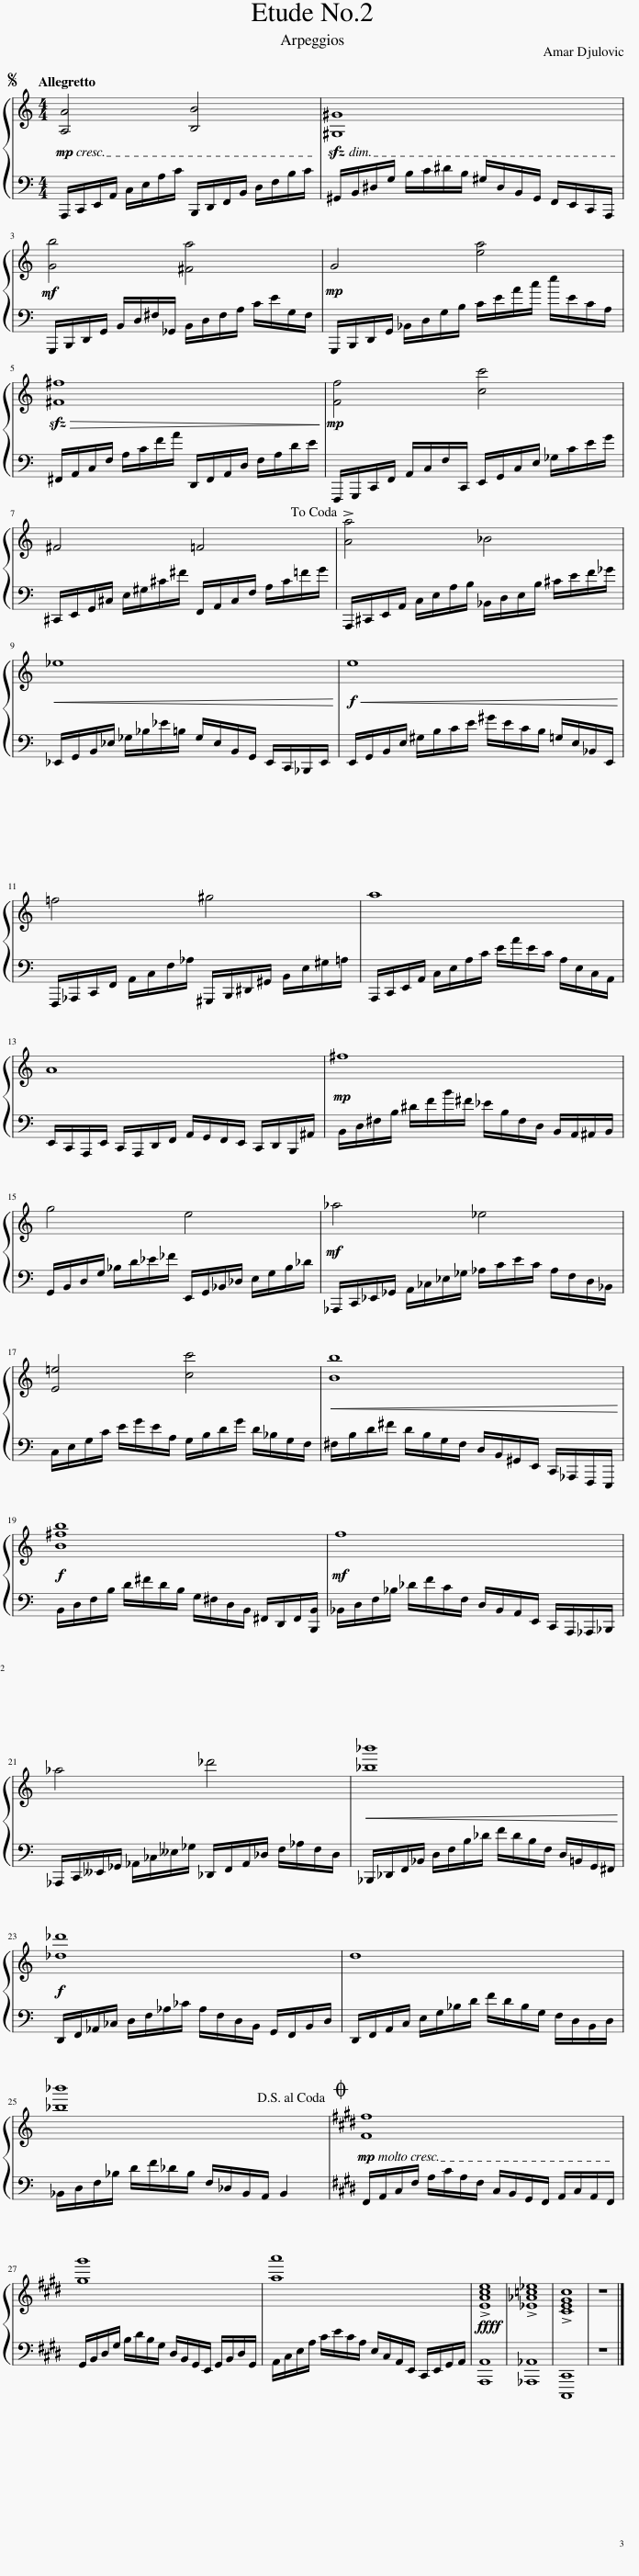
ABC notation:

X:1
%%score { 1 | 2 }
L:1/8
Q:1/4=116
M:4/4
I:linebreak $
K:C
V:1 treble
V:2 bass
V:1
S!mp! [A,A]4 [B,B]4 |!sfz! [^G,^G]8 |$!mf! [Gb]4 [^Fa]4 |!mp! G4 [ea]4 |$!sfz!!>(! [^F^f]8!>)! | %5
!mp! [Ff]4 [cc']4 |$ ^F4 =F4!dacoda! | !>![Aa]4 _B4 |$!<(! _e8!<)! |!f!!<(! e8!<)! |$ %10
 =f4 ^g4 | a8 |$ A8 |!mp! ^f8 |$ g4 e4 | %15
!mf! _a4 _e4 |$ [E=e]4 [cc']4 |!<(! [Bb]8!<)! |$!f! [B^fb]8 |!mf! f8 |$ %20
 _a4 _d'4 |!<(! [_b_b']8!<)! |$!f! [_d_d']8 | d8 |$ [_b_b']8!D.S.! | %25
[K:E]O!mp! [Ff]8 |$ [gg']8 | [aa']8 |!ffff! !>![EAce]8 | !>![_E_A=c_e]8 | %30
 !>![CEGc]8 | z8 |] %32
V:2
 A,,,/C,,/E,,/A,,/ C,/E,/A,/C/ B,,,/D,,/F,,/B,,/ D,/F,/B,/C/ | ^G,,/B,,/^D,/G,/ B,/C/^D/B,/ ^G,/D,/B,,/G,,/ F,,/E,,/C,,/A,,,/ |$ G,,,/B,,,/D,,/G,,/ B,,/D,/^F,/_G,,/ B,,/D,/F,/A,/ C/E/G,/F,/ | G,,,/B,,,/D,,/G,,/ _B,,/D,/G,/B,/ C/E/A/c/ e/E/C/A,/ |$ ^F,,/A,,/C,/F,/ A,/C/F/A/ D,,/F,,/A,,/D,/ F,/A,/D/E/ | %5
 F,,,/G,,,/C,,/F,,/ A,,/C,/F,/C,,/ E,,/G,,/C,/E,/ _G,/C/E/G/ |$ ^C,,/E,,/G,,/^C,/ E,/^G,/^C/^F/ F,,/A,,/C,/F,/ A,/C/=F/G/ | A,,,/^C,,/E,,/A,,/ C,/E,/A,/B,/ _B,,/D,/E,/B,/ ^C/E/F/_G/ |$ _E,,/G,,/B,,/_E,/ _G,/_B,/_E/=B,/ G,/E,/B,,/G,,/ E,,/C,,/_B,,,/E,,/ | E,,/G,,/B,,/E,/ ^G,/B,/C/E/ ^G/E/C/B,/ =G,/E,/_B,,/E,,/ |$ %10
 F,,,/_A,,,/C,,/F,,/ A,,/C,/F,/_A,/ ^G,,,/B,,,/^D,,/^G,,/ B,,/E,/^G,/=A,/ | A,,,/C,,/E,,/A,,/ C,/E,/A,/C/ E/A/E/C/ A,/E,/C,/A,,/ |$ E,,/C,,/A,,,/E,,/ C,,/A,,,/D,,/F,,/ A,,/G,,/F,,/E,,/ C,,/D,,/B,,,/^A,,/ | B,,/D,/^F,/B,/ ^D/F/B/^F/ _E/B,/F,/D,/ B,,/A,,/^A,,/B,,/ |$ G,,/B,,/D,/G,/ _B,/D/_E/_F/ E,,/G,,/_B,,/_D,/ E,/G,/B,/_D/ | %15
 _A,,,/C,,/_E,,/_G,,/ A,,/_C,/_E,/_G,/ _A,/C/E/C/ A,/F,/D,/_B,,/ |$ C,/E,/G,/C/ E/G/E/A,/ G,/B,/D/G/ D/_B,/G,/F,/ | ^F,/B,/D/^F/ D/B,/G,/F,/ D,/B,,/^G,,/E,,/ C,,/_A,,,/F,,,/E,,,/ |$ B,,/D,/F,/B,/ D/^F/D/B,/ G,/^F,/D,/B,,/ ^F,,/D,,/F,,/[B,,,B,,]/ | _B,,/D,/F,/_B,/ _D/F/C/F,/ D,/B,,/A,,/E,,/ C,,/A,,,/_A,,,/_B,,,/ |$ %20
 _A,,,/C,,/__E,,/_G,,/ _A,,/_C,/__E,/_G,/ _D,,/F,,/A,,/_D,/ F,/_A,/F,/D,/ | _B,,,/_D,,/F,,/_B,,/ D,/F,/B,/_D/ F/D/B,/F,/ D,/=B,,/G,,/^F,,/ |$ D,,/F,,/_A,,/_C,/ D,/F,/_A,/_C/ A,/F,/D,/B,,/ G,,/F,,/B,,/D,/ | D,,/F,,/A,,/C,/ E,/G,/_B,/D/ F/D/B,/G,/ F,/D,/B,,/D,/ |$ _B,,/D,/F,/_B,/ D/F/_D/B,/ F,/_D,/B,,/A,,/ B,,2 | %25
[K:E] F,,/A,,/C,/F,/ A,/C/A,/F,/ C,/B,,/G,,/F,,/ A,,/C,/A,,/F,,/ |$ G,,/B,,/D,/G,/ B,/D/B,/G,/ D,/B,,/G,,/E,,/ G,,/B,,/D,/G,,/ | A,,/C,/E,/A,/ C/E/C/A,/ E,/C,/A,,/E,,/ C,,/E,,/G,,/A,,/ | [A,,,A,,]8 | [_A,,,_A,,]8 | %30
 [C,,,C,,]8 | z8 |] %32
